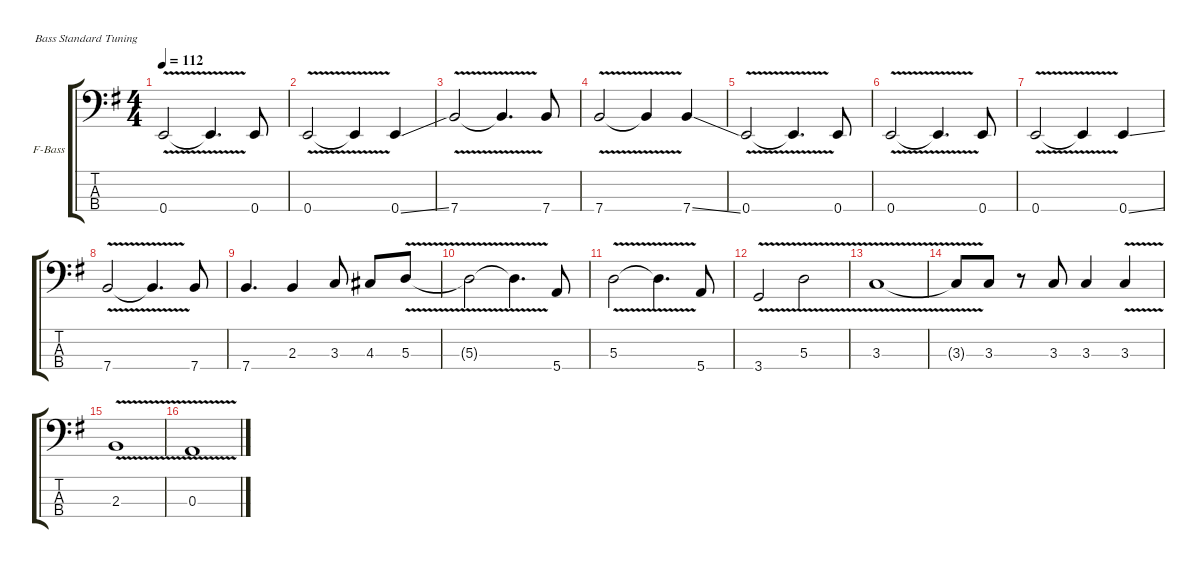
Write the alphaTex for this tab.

\hideDynamics
\bracketExtendMode groupsimilarinstruments
\firstSystemTrackNameOrientation horizontal
\otherSystemsTrackNameOrientation horizontal
\track ("Bass" "F-Bass") {multiBarRest instrument fretlessbass}
\staff {score tabs}
\tuning (G2 D2 A1 E1)
\ts (4 4)
\tempo 112
\clef f4
\ks eminor
0.4{v}.2{dy f} 0.4{v t}.4{d} 0.4.8 |
0.4{v}.2 0.4{v t}.4 0.4{ss}.4 |
7.4{v}.2 7.4{v t}.4{d} 7.4.8 |
7.4{v}.2 7.4{v t}.4 7.4{ss}.4 |
0.4{v}.2 0.4{v t}.4{d} 0.4.8 |
0.4{v}.2 0.4{v t}.4{d} 0.4.8 |
0.4{v}.2 0.4{v t}.4 0.4{ss}.4 |
7.4{v}.2 7.4{v t}.4{d} 7.4.8 |
7.4.4{d} 2.3.4 3.3.8 4.3.8 5.3{v}.8 |
5.3{v t}.2 5.3{v t}.4{d} 5.4.8 |
5.3{v}.2 5.3{v t}.4{d} 5.4.8 |
3.4{v}.2 5.3{v}.2 |
3.3{v}.1 |
3.3{v t}.8 3.3.8 r.8 3.3.8 3.3.4 3.3{v}.4 |
2.3{v}.1 |
0.3{v}.1
